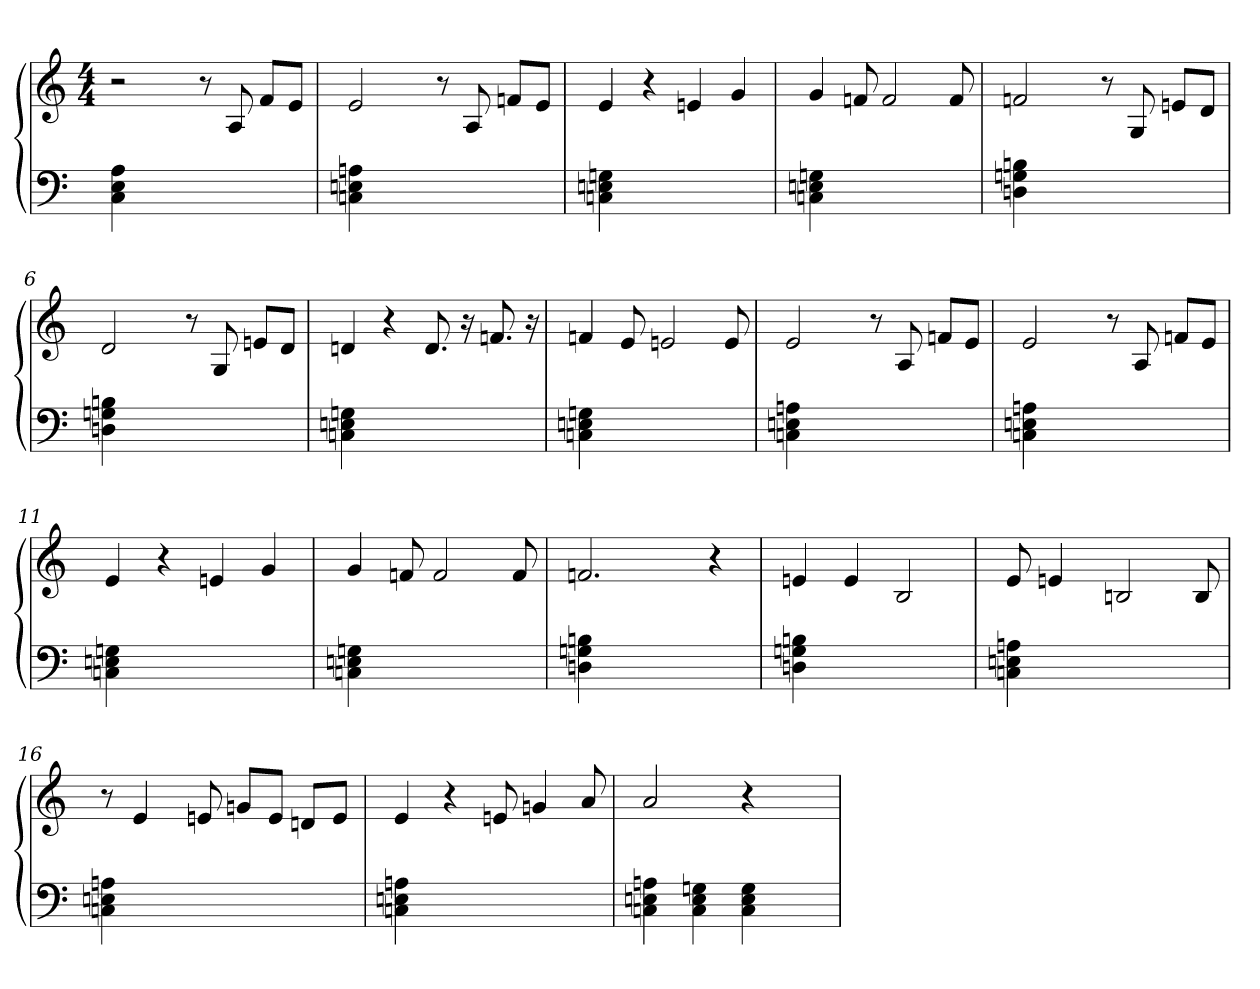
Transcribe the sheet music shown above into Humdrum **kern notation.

**kern	**kern
*part2	*part1
*staff2	*staff1
*	*M4/4
=1	=1
4A 4C 4E	2r
2.ryy	.
.	8r
.	8A
.	8fL
.	8eJ
=2	=2
4An 4Cn 4En	2e
2.ryy	.
.	8r
.	8A
.	8fnL
.	8eJ
=3	=3
4Cn 4En 4Gn	4e
2.ryy	4r
.	4en
.	4g
=4	=4
4Cn 4En 4Gn	4g
2.ryy	8fn
.	2f
.	8f
=5	=5
4Gn 4Bn 4Dn	2fn
2.ryy	.
.	8r
.	8G
.	8enL
.	8dJ
=6	=6
4Gn 4Bn 4Dn	2d
2.ryy	.
.	8r
.	8G
.	8enL
.	8dJ
=7	=7
4Cn 4En 4Gn	4dn
2.ryy	4r
.	8.d
.	16r
.	8.fn
.	16r
=8	=8
4Cn 4En 4Gn	4fn
2.ryy	8e
.	2en
.	8e
=9	=9
4An 4Cn 4En	2e
2.ryy	.
.	8r
.	8A
.	8fnL
.	8eJ
=10	=10
4An 4Cn 4En	2e
2.ryy	.
.	8r
.	8A
.	8fnL
.	8eJ
=11	=11
4Cn 4En 4Gn	4e
2.ryy	4r
.	4en
.	4g
=12	=12
4Cn 4En 4Gn	4g
2.ryy	8fn
.	2f
.	8f
=13	=13
4Gn 4Bn 4Dn	2.fn
2.ryy	.
.	4r
=14	=14
4Gn 4Bn 4Dn	4en
2.ryy	4e
.	2B
=15	=15
4An 4Cn 4En	8e
.	4en
2.ryy	.
.	2Bn
.	8B
=16	=16
4An 4Cn 4En	8r
.	4e
2.ryy	.
.	8en
.	8gnL
.	8eJ
.	8dnL
.	8eJ
=17	=17
4An 4Cn 4En	4e
2.ryy	4r
.	8en
.	4gn
.	8a
=18	=18
4An 4Cn 4En	2a
4C 4E 4Gn	.
4C 4E 4G	4r
4ryy	4ryy
=	=
*-	*-
